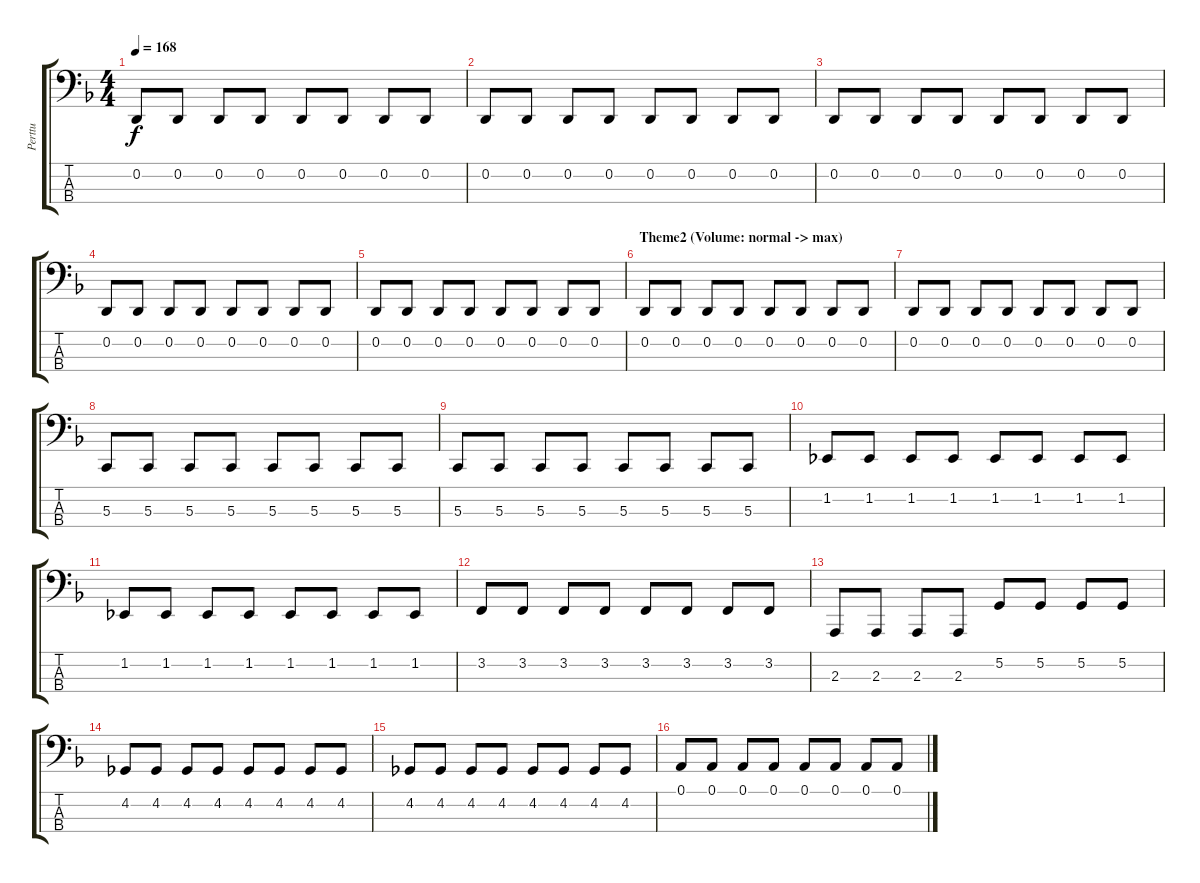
\track ("Perttu" "Perttu") {instrument pizzicatostrings}
\staff {score tabs}
\tuning (A2 D2 G1 C1) {hide}
\ts (4 4)
\tempo 168
\clef f4
\ks f
0.2.8{dy f} 0.2.8 0.2.8 0.2.8 0.2.8 0.2.8 0.2.8 0.2.8 |
0.2.8 0.2.8 0.2.8 0.2.8 0.2.8 0.2.8 0.2.8 0.2.8 |
0.2.8 0.2.8 0.2.8 0.2.8 0.2.8 0.2.8 0.2.8 0.2.8 |
0.2.8 0.2.8 0.2.8 0.2.8 0.2.8 0.2.8 0.2.8 0.2.8 |
0.2.8 0.2.8 0.2.8 0.2.8 0.2.8 0.2.8 0.2.8 0.2.8 |
\section ("" "Theme2 (Volume: normal -> max)")
0.2.8{volume 15 instrument distortionguitar} 0.2.8 0.2.8 0.2.8 0.2.8 0.2.8 0.2.8 0.2.8 |
0.2.8 0.2.8 0.2.8 0.2.8 0.2.8 0.2.8 0.2.8 0.2.8 |
5.3.8 5.3.8 5.3.8 5.3.8 5.3.8 5.3.8 5.3.8 5.3.8 |
5.3.8 5.3.8 5.3.8 5.3.8 5.3.8 5.3.8 5.3.8 5.3.8 |
1.2.8 1.2.8 1.2.8 1.2.8 1.2.8 1.2.8 1.2.8 1.2.8 |
1.2.8 1.2.8 1.2.8 1.2.8 1.2.8 1.2.8 1.2.8 1.2.8 |
3.2.8 3.2.8 3.2.8 3.2.8 3.2.8 3.2.8 3.2.8 3.2.8 |
2.3.8 2.3.8 2.3.8 2.3.8 5.2.8 5.2.8 5.2.8 5.2.8 |
4.2.8 4.2.8 4.2.8 4.2.8 4.2.8 4.2.8 4.2.8 4.2.8 |
4.2.8 4.2.8 4.2.8 4.2.8 4.2.8 4.2.8 4.2.8 4.2.8 |
0.1.8 0.1.8 0.1.8 0.1.8 0.1.8 0.1.8 0.1.8 0.1.8
